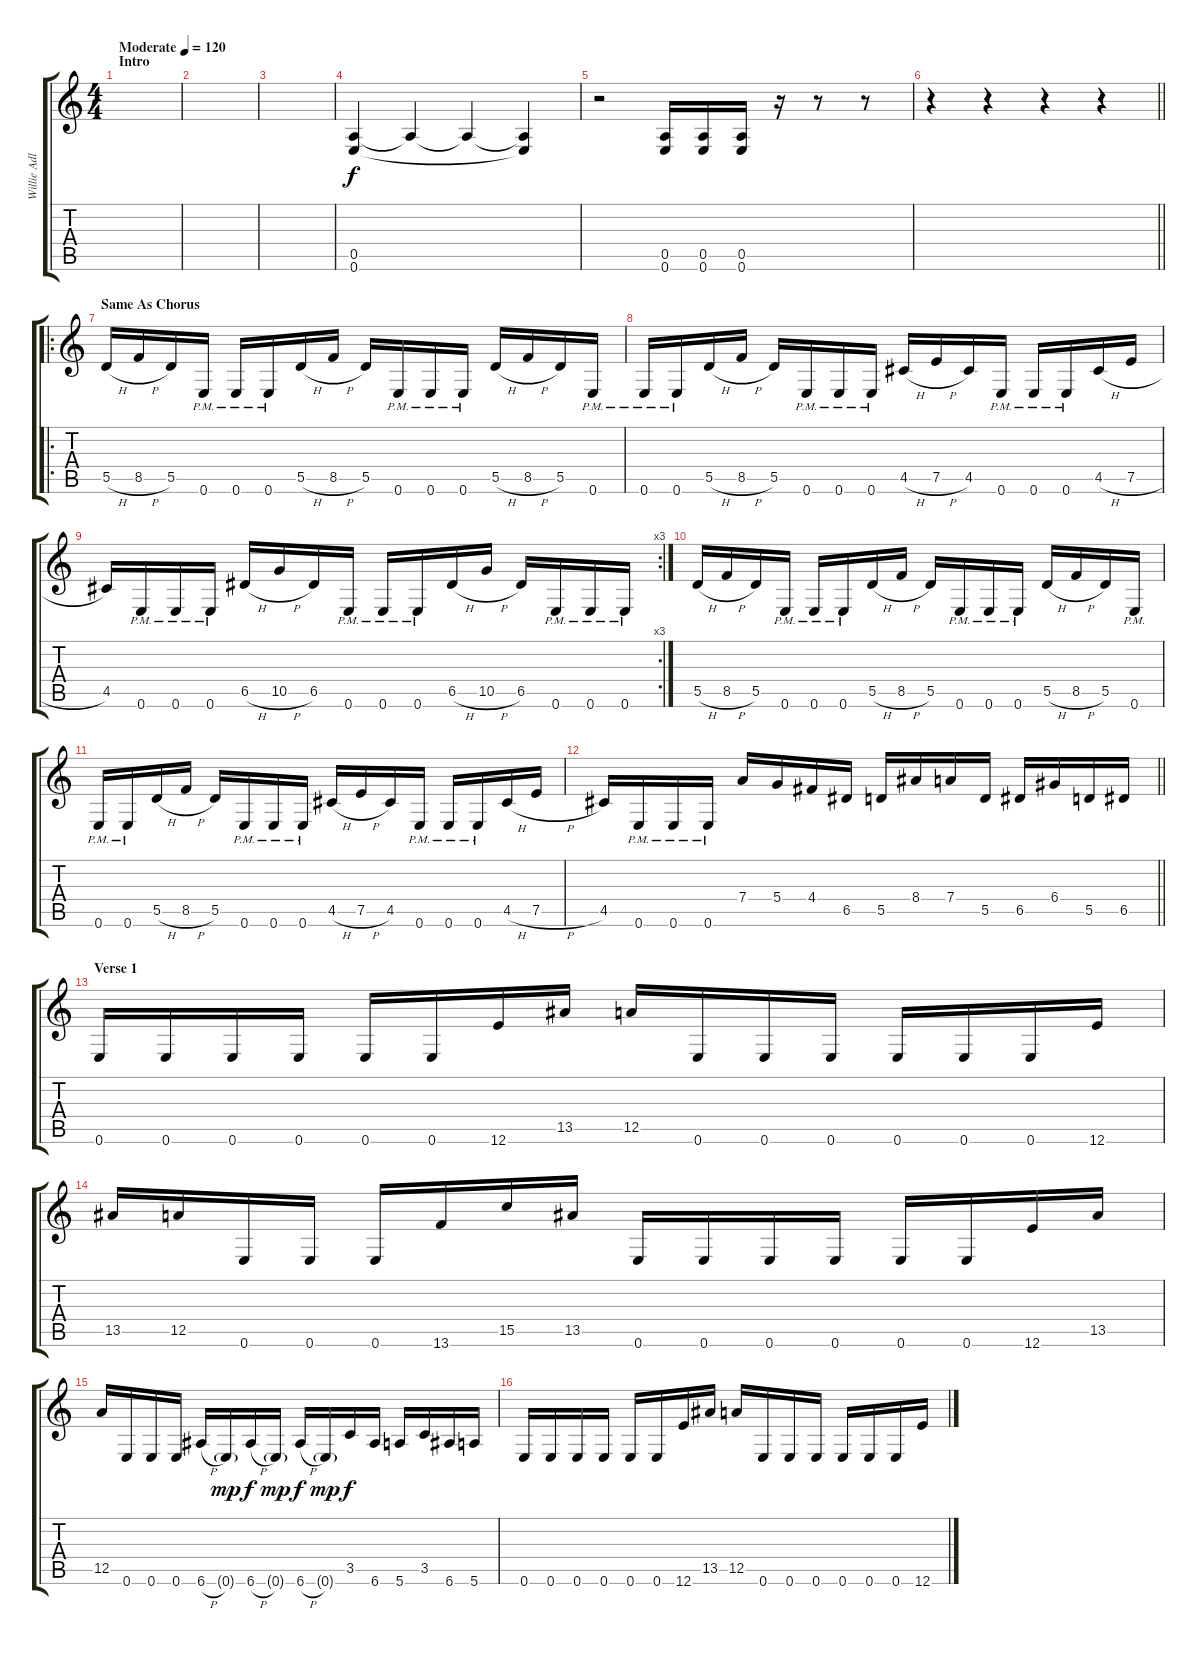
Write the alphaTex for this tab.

\track ("Willie Adler" "Willie Adl") {instrument distortionguitar}
\staff {score tabs}
\tuning (E4 B3 G3 D3 A2 E2) {hide}
\ts (4 4)
\section ("" "Intro")
\tempo (120 "Moderate")
\clef g2
\ks c
|
|
|
(0.5 0.6).4 0.5{t}.4 0.5{t}.4 (0.5{t} 0.6{t}).4 |
r.2 (0.5 0.6).16 (0.5 0.6).16 (0.5 0.6).16 r.16 r.8 r.8 |
\barLineRight lightlight
r.4 r.4 r.4 r.4 |
\ro
\section ("" "Same As Chorus")
5.5{h}.16 8.5{h}.16 5.5.16 0.6{pm}.16 0.6{pm}.16 0.6{pm}.16 5.5{h}.16 8.5{h}.16 5.5.16 0.6{pm}.16 0.6{pm}.16 0.6{pm}.16 5.5{h}.16 8.5{h}.16 5.5.16 0.6{pm}.16 |
0.6{pm}.16 0.6{pm}.16 5.5{h}.16 8.5{h}.16 5.5.16 0.6{pm}.16 0.6{pm}.16 0.6{pm}.16 4.5{h}.16 7.5{h}.16 4.5.16 0.6{pm}.16 0.6{pm}.16 0.6{pm}.16 4.5{h}.16 7.5{h}.16 |
\rc 3
4.5.16 0.6{pm}.16 0.6{pm}.16 0.6{pm}.16 6.5{h}.16 10.5{h}.16 6.5.16 0.6{pm}.16 0.6{pm}.16 0.6{pm}.16 6.5{h}.16 10.5{h}.16 6.5.16 0.6{pm}.16 0.6{pm}.16 0.6{pm}.16 |
5.5{h}.16 8.5{h}.16 5.5.16 0.6{pm}.16 0.6{pm}.16 0.6{pm}.16 5.5{h}.16 8.5{h}.16 5.5.16 0.6{pm}.16 0.6{pm}.16 0.6{pm}.16 5.5{h}.16 8.5{h}.16 5.5.16 0.6{pm}.16 |
0.6{pm}.16 0.6{pm}.16 5.5{h}.16 8.5{h}.16 5.5.16 0.6{pm}.16 0.6{pm}.16 0.6{pm}.16 4.5{h}.16 7.5{h}.16 4.5.16 0.6{pm}.16 0.6{pm}.16 0.6{pm}.16 4.5{h}.16 7.5{h}.16 |
\barLineRight lightlight
4.5.16 0.6{pm}.16 0.6{pm}.16 0.6{pm}.16 7.4.16 5.4.16 4.4.16 6.5.16 5.5.16 8.4.16 7.4.16 5.5.16 6.5.16 6.4.16 5.5.16 6.5.16 |
\section ("" "Verse 1")
0.6.16 0.6.16 0.6.16 0.6.16 0.6.16 0.6.16 12.6.16 13.5.16 12.5.16 0.6.16 0.6.16 0.6.16 0.6.16 0.6.16 0.6.16 12.6.16 |
13.5.16 12.5.16 0.6.16 0.6.16 0.6.16 13.6.16 15.5.16 13.5.16 0.6.16 0.6.16 0.6.16 0.6.16 0.6.16 0.6.16 12.6.16 13.5.16 |
12.5.16 0.6.16 0.6.16 0.6.16 6.6{h}.16 0.6{g}.16{dy mp} 6.6{h}.16{dy f} 0.6{g}.16{dy mp} 6.6{h}.16{dy f} 0.6{g}.16{dy mp} 3.5.16{dy f} 6.6.16 5.6.16 3.5.16 6.6.16 5.6.16 |
0.6.16 0.6.16 0.6.16 0.6.16 0.6.16 0.6.16 12.6.16 13.5.16 12.5.16 0.6.16 0.6.16 0.6.16 0.6.16 0.6.16 0.6.16 12.6.16
